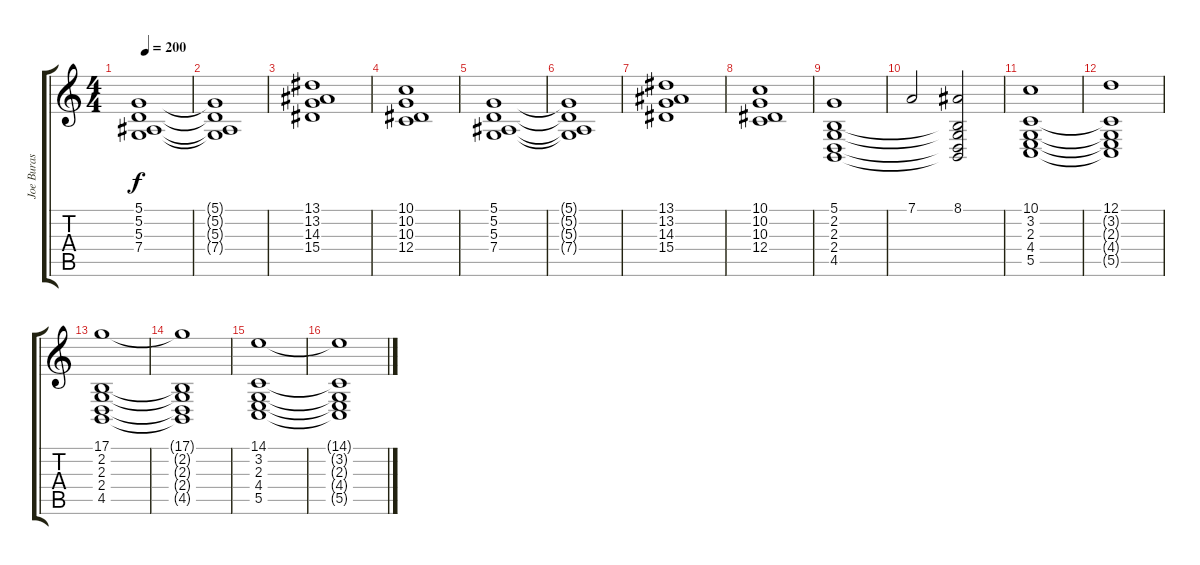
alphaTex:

\track ("Joe Buras - keyboard" "Joe Buras ") {instrument stringensemble2}
\staff {score tabs}
\tuning (D4 A3 F3 C3 G2 D2) {hide}
\ts (4 4)
\tempo 200
\clef g2
\ks c
(5.1 5.2 5.3 7.4).1{dy f} |
(5.1{t} 5.2{t} 5.3{t} 7.4{t}).1 |
(13.1 13.2 14.3 15.4).1 |
(10.1 10.2 10.3 12.4).1 |
(5.1 5.2 5.3 7.4).1 |
(5.1{t} 5.2{t} 5.3{t} 7.4{t}).1 |
(13.1 13.2 14.3 15.4).1 |
(10.1 10.2 10.3 12.4).1 |
(5.1 2.2 2.3 2.4 4.5).1 |
7.1.2 (8.1 2.2{t} 2.3{t} 2.4{t} 4.5{t}).2 |
(10.1 3.2 2.3 4.4 5.5).1 |
(12.1 3.2{t} 2.3{t} 4.4{t} 5.5{t}).1 |
(17.1 2.2 2.3 2.4 4.5).1 |
(17.1{t} 2.2{t} 2.3{t} 2.4{t} 4.5{t}).1 |
(14.1 3.2 2.3 4.4 5.5).1 |
(14.1{t} 3.2{t} 2.3{t} 4.4{t} 5.5{t}).1
